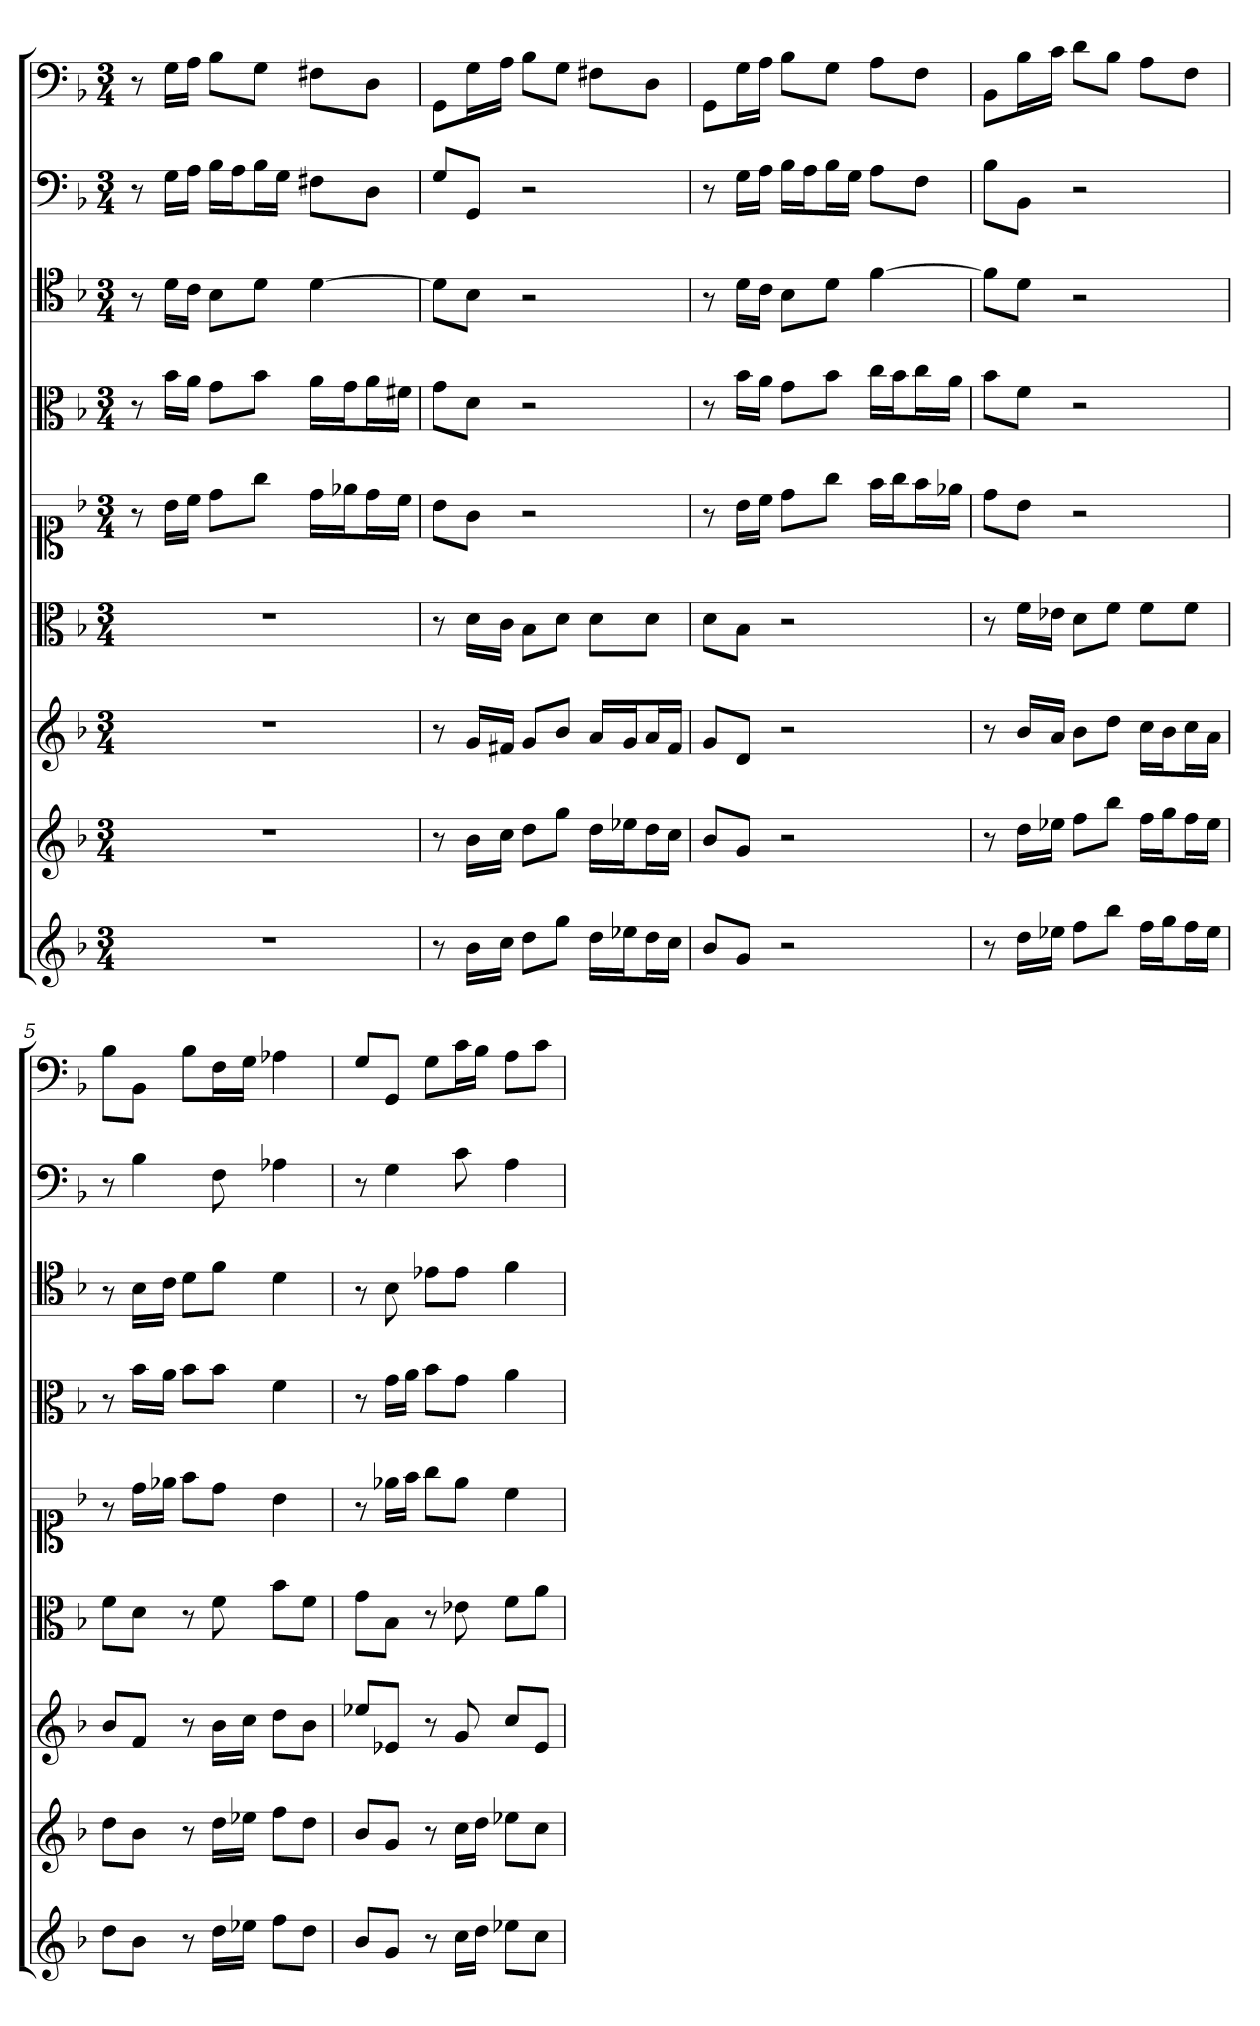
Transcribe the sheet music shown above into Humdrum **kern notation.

**kern	**kern	**kern	**kern	**kern	**kern	**kern	**kern	**kern
*part9	*part8	*part7	*part6	*part5	*part4	*part3	*part2	*part1
*staff9	*staff8	*staff7	*staff6	*staff5	*staff4	*staff3	*staff2	*staff1
*	*	*	*clefC3	*clefC1	*clefC3	*clefC4	*clefF4	*clefF4
*k[b-]	*k[b-]	*k[b-]	*k[b-]	*k[b-]	*k[b-]	*k[b-]	*k[b-]	*k[b-]
*d:	*d:	*d:	*d:	*d:	*d:	*d:	*d:	*d:
*M3/4	*M3/4	*M3/4	*M3/4	*M3/4	*M3/4	*M3/4	*M3/4	*M3/4
=1	=1	=1	=1	=1	=1	=1	=1	=1
2.r	2.r	2.r	2.r	8r	8r	8r	8r	8r
.	.	.	.	16b-\LL	16b-\LL	16d\LL	16G\LL	16G\LL
.	.	.	.	16cc\JJ	16a\JJ	16c\JJ	16A\JJ	16A\JJ
.	.	.	.	8dd\L	8g\L	8B-\L	16B-\LL	8B-\L
.	.	.	.	.	.	.	16A\J	.
.	.	.	.	8gg\J	8b-\J	8d\J	16B-\L	8G\J
.	.	.	.	.	.	.	16G\JJ	.
.	.	.	.	16dd\LL	16a\LL	[4d	8F#X\L	8F#X\L
.	.	.	.	16ee-X\J	16g\J	.	.	.
.	.	.	.	16dd\L	16a\L	.	8D\J	8D\J
.	.	.	.	16cc\JJ	16f#X\JJ	.	.	.
=2	=2	=2	=2	=2	=2	=2	=2	=2
8r	8r	8r	8r	8b-\L	8g\L	8d\L]	8G/L	8GG\L
16b-LL	16b-LL	16gLL	16d\LL	8g\J	8d\J	8B-\J	8GG/J	16G\L
16ccJJ	16ccJJ	16f#XJJ	16c\JJ	.	.	.	.	16A\JJ
8ddL	8ddL	8gL	8B-\L	2r	2r	2r	2r	8B-\L
8ggJ	8ggJ	8b-J	8d\J	.	.	.	.	8G\J
16ddLL	16ddLL	16aLL	8d\L	.	.	.	.	8F#X\L
16ee-XJ	16ee-XJ	16gJ	.	.	.	.	.	.
16ddL	16ddL	16aL	8d\J	.	.	.	.	8D\J
16ccJJ	16ccJJ	16f#JJ	.	.	.	.	.	.
=3	=3	=3	=3	=3	=3	=3	=3	=3
8b-L	8b-L	8gL	8d\L	8r	8r	8r	8r	8GG\L
8gJ	8gJ	8dJ	8B-\J	16b-\LL	16b-\LL	16d\LL	16G\LL	16G\L
.	.	.	.	16cc\JJ	16a\JJ	16c\JJ	16A\JJ	16A\JJ
2r	2r	2r	2r	8dd\L	8g\L	8B-\L	16B-\LL	8B-\L
.	.	.	.	.	.	.	16A\J	.
.	.	.	.	8gg\J	8b-\J	8d\J	16B-\L	8G\J
.	.	.	.	.	.	.	16G\JJ	.
.	.	.	.	16ff\LL	16cc\LL	[4f	8A\L	8A\L
.	.	.	.	16gg\J	16b-\J	.	.	.
.	.	.	.	16ff\L	16cc\L	.	8F\J	8F\J
.	.	.	.	16ee-X\JJ	16a\JJ	.	.	.
=4	=4	=4	=4	=4	=4	=4	=4	=4
8r	8r	8r	8r	8dd\L	8b-\L	8f\L]	8B-\L	8BB-\L
16ddLL	16ddLL	16b-LL	16f\LL	8b-\J	8f\J	8d\J	8BB-\J	16B-\L
16ee-XJJ	16ee-XJJ	16aJJ	16e-X\JJ	.	.	.	.	16c\JJ
8ffL	8ffL	8b-L	8d\L	2r	2r	2r	2r	8d\L
8bb-J	8bb-J	8ddJ	8f\J	.	.	.	.	8B-\J
16ffLL	16ffLL	16ccLL	8f\L	.	.	.	.	8A\L
16ggJ	16ggJ	16b-J	.	.	.	.	.	.
16ffL	16ffL	16ccL	8f\J	.	.	.	.	8F\J
16ee-JJ	16ee-JJ	16aJJ	.	.	.	.	.	.
=5	=5	=5	=5	=5	=5	=5	=5	=5
8ddL	8ddL	8b-L	8f\L	8r	8r	8r	8r	8B-\L
8b-J	8b-J	8fJ	8d\J	16dd\LL	16b-\LL	16B-\LL	4B-	8BB-\J
.	.	.	.	16ee-X\JJ	16a\JJ	16c\JJ	.	.
8r	8r	8r	8r	8ff\L	8b-\L	8d\L	.	8B-\L
16ddLL	16ddLL	16b-LL	8f	8dd\J	8b-\J	8f\J	8F	16F\L
16ee-XJJ	16ee-XJJ	16ccJJ	.	.	.	.	.	16G\JJ
8ffL	8ffL	8ddL	8b-\L	4b-	4f	4d	4A-X	4A-X
8ddJ	8ddJ	8b-J	8f\J	.	.	.	.	.
=6	=6	=6	=6	=6	=6	=6	=6	=6
8b-L	8b-L	8ee-XL	8g\L	8r	8r	8r	8r	8G/L
8gJ	8gJ	8e-XJ	8B-\J	16ee-X\LL	16g\LL	8B-	4G	8GG/J
.	.	.	.	16ff\JJ	16a\JJ	.	.	.
8r	8r	8r	8r	8gg\L	8b-\L	8e-X\L	.	8G\L
16ccLL	16ccLL	8g	8e-X	8ee-\J	8g\J	8e-\J	8c	16c\L
16ddJJ	16ddJJ	.	.	.	.	.	.	16B-\JJ
8ee-XL	8ee-XL	8ccL	8f\L	4cc	4a	4f	4A	8A\L
8ccJ	8ccJ	8e-J	8a\J	.	.	.	.	8c\J
=	=	=	=	=	=	=	=	=
*-	*-	*-	*-	*-	*-	*-	*-	*-
